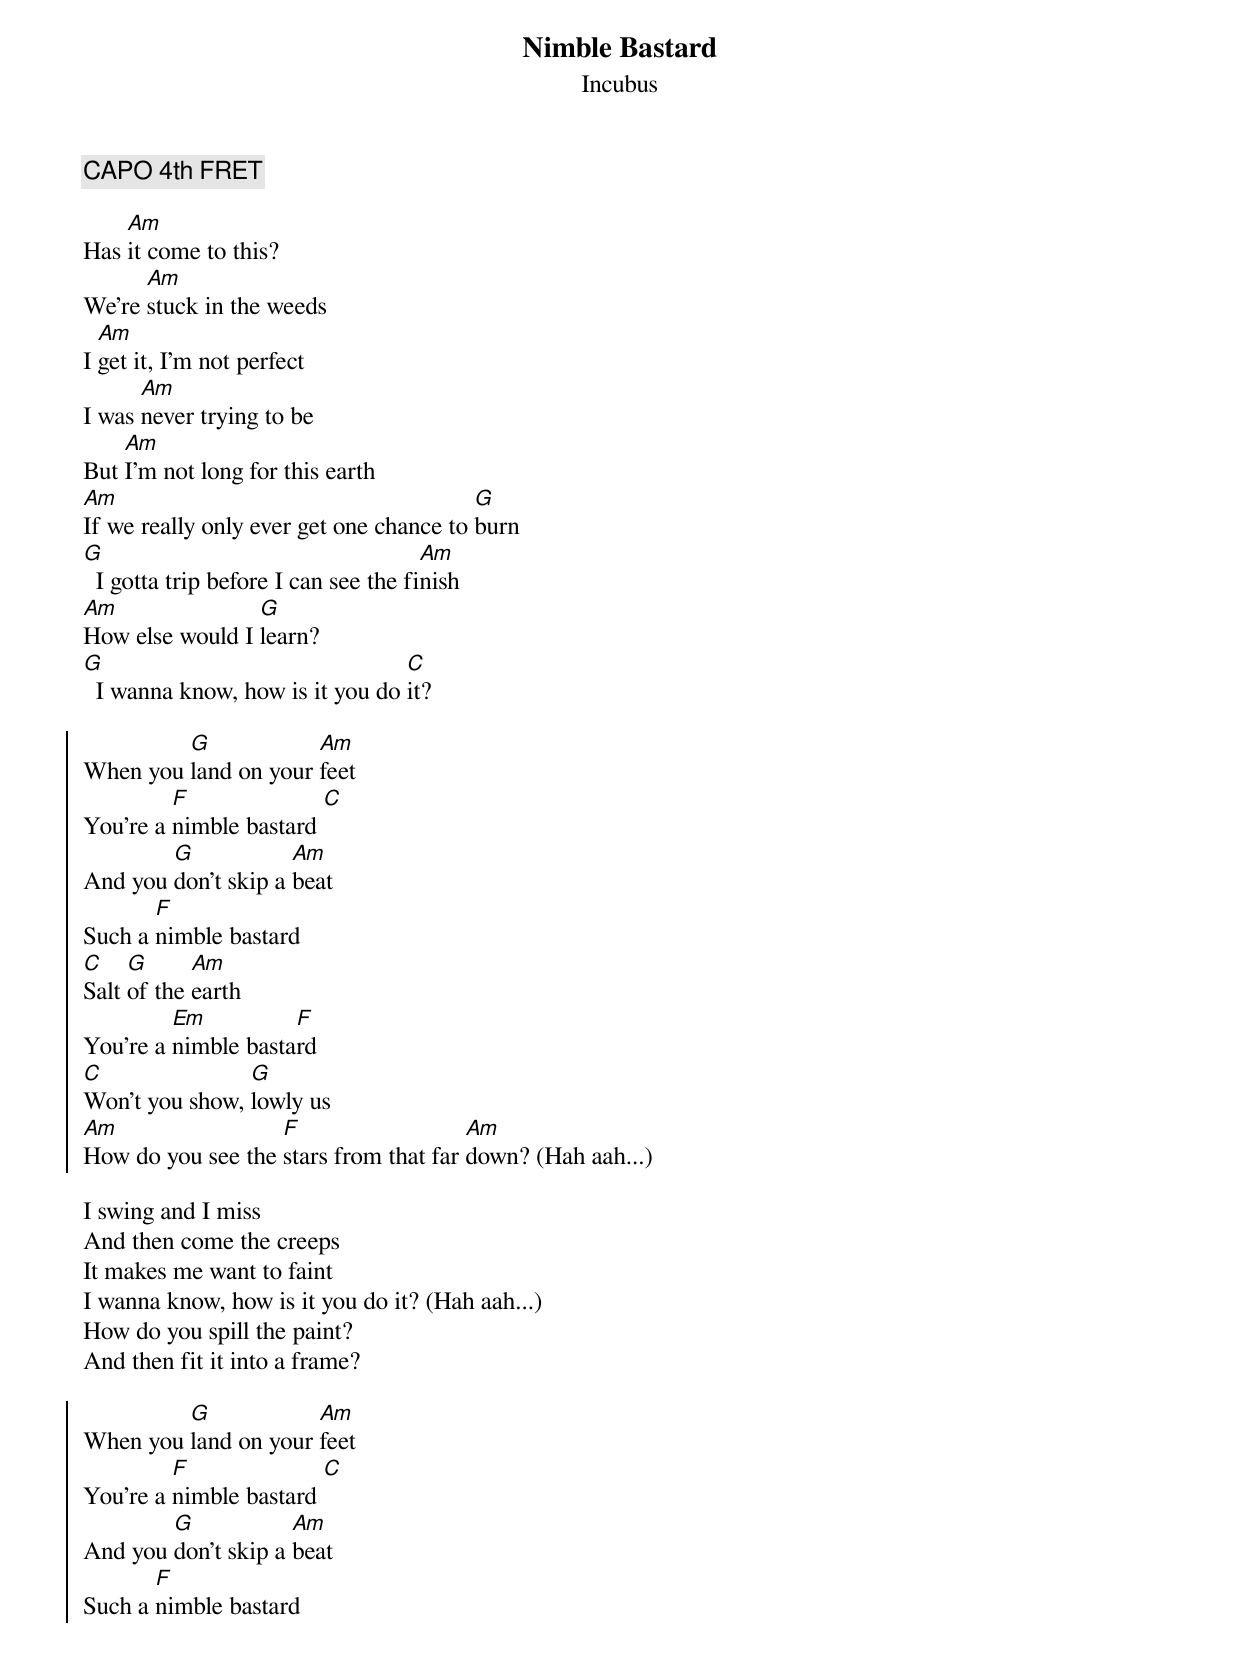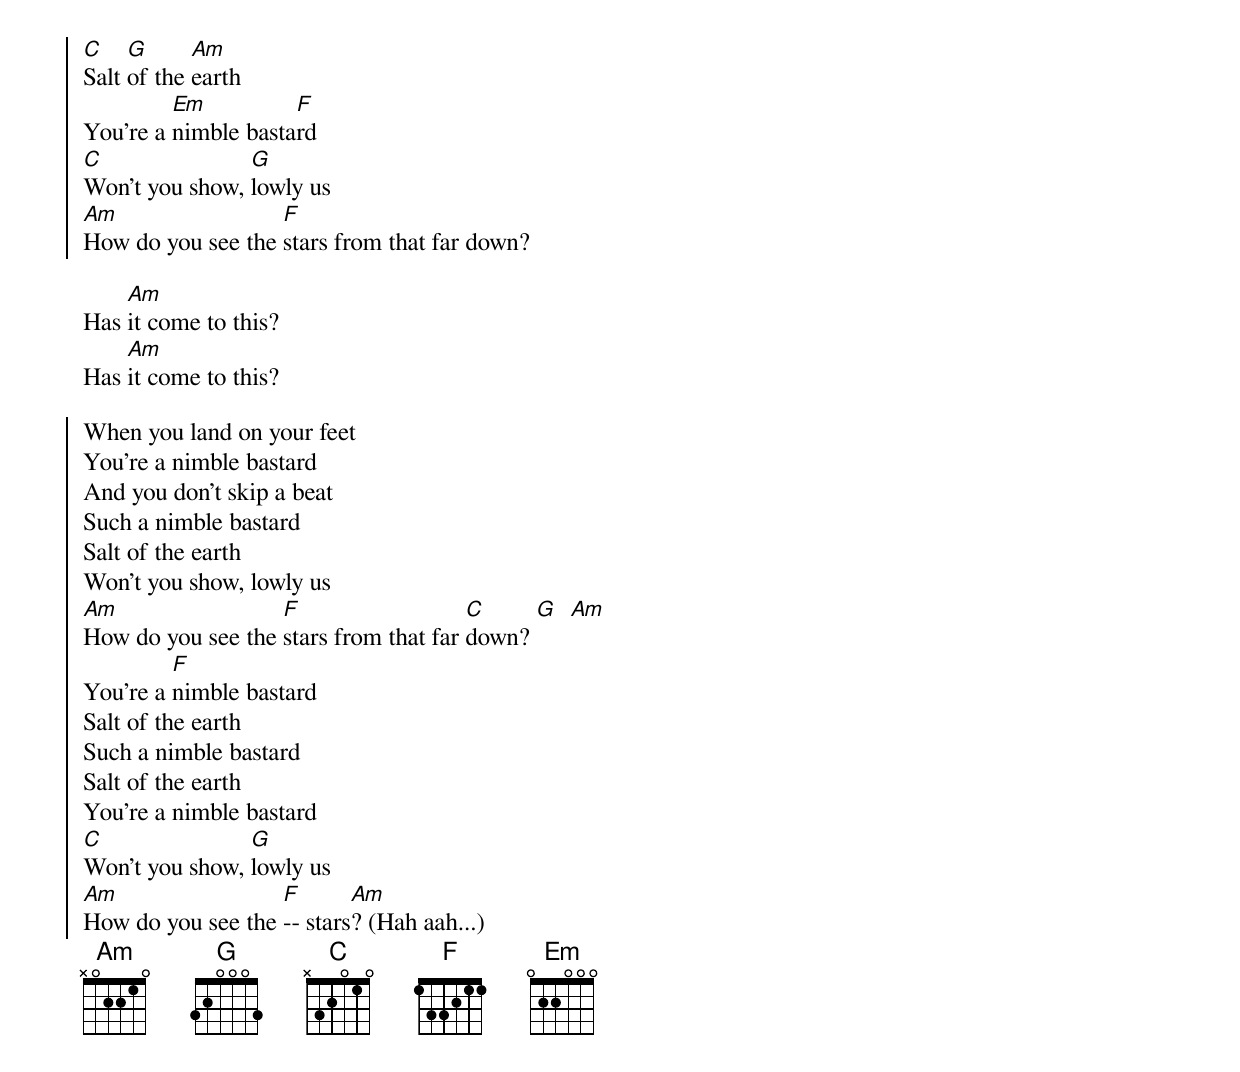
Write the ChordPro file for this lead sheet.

{t: Nimble Bastard}
{st: Incubus}

{c: CAPO 4th FRET}

Has [Am]it come to this?
We're [Am]stuck in the weeds
I [Am]get it, I'm not perfect
I was [Am]never trying to be
But [Am]I'm not long for this earth
[Am]If we really only ever get one chance to [G]burn
[G]  I gotta trip before I can see the fi[Am]nish
[Am]How else would I [G]learn?
[G]  I wanna know, how is it you do [C]it?

{soc}
When you [G]land on your [Am]feet
You're a [F]nimble bastard [C]
And you [G]don't skip a [Am]beat
Such a [F]nimble bastard
[C]Salt [G]of the [Am]earth
You're a [Em]nimble basta[F]rd
[C]Won't you show, [G]lowly us
[Am]How do you see the [F]stars from that far [Am]down? (Hah aah...)
{eoc}

I swing and I miss
And then come the creeps
It makes me want to faint
I wanna know, how is it you do it? (Hah aah...)
How do you spill the paint?
And then fit it into a frame?

{soc}
When you [G]land on your [Am]feet
You're a [F]nimble bastard [C]
And you [G]don't skip a [Am]beat
Such a [F]nimble bastard
[C]Salt [G]of the [Am]earth
You're a [Em]nimble basta[F]rd
[C]Won't you show, [G]lowly us
[Am]How do you see the [F]stars from that far down?
{eoc}

Has [Am]it come to this?
Has [Am]it come to this?

{soc}
When you land on your feet
You're a nimble bastard
And you don't skip a beat
Such a nimble bastard
Salt of the earth
Won't you show, lowly us
[Am]How do you see the [F]stars from that far [C]down? [G]  [Am]
You're a [F]nimble bastard
Salt of the earth
Such a nimble bastard
Salt of the earth
You're a nimble bastard
[C]Won't you show, [G]lowly us
[Am]How do you see the [F]-- stars[Am]? (Hah aah...)
{eoc}
